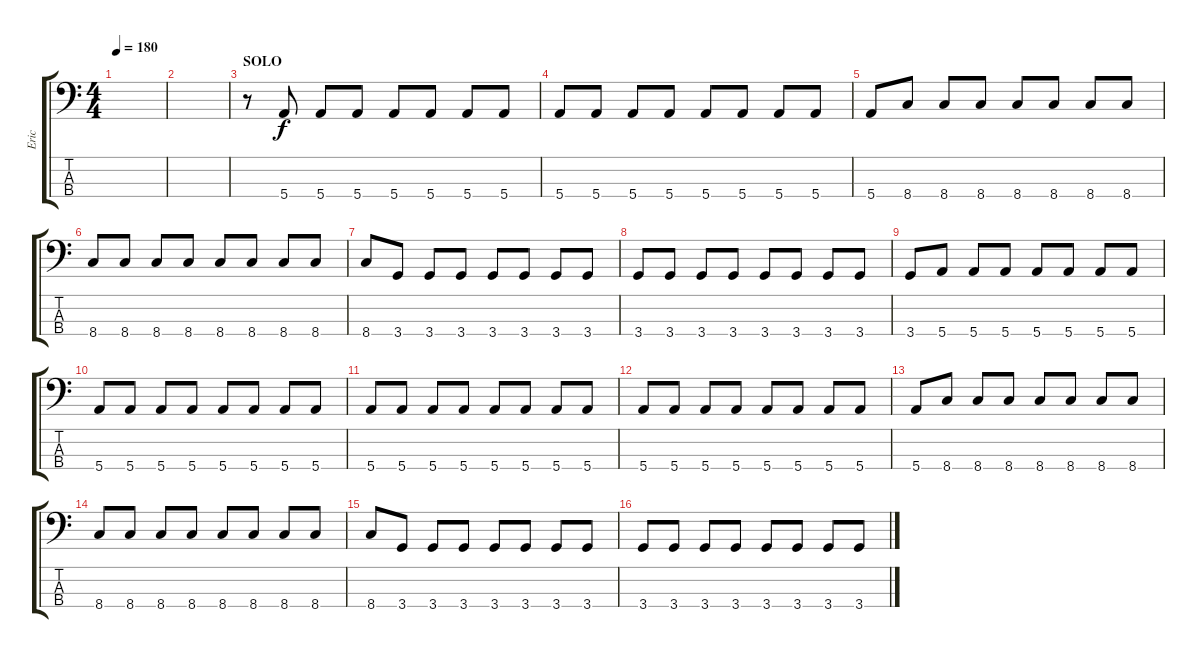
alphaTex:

\track ("Eric" "Eric") {instrument electricbasspick}
\staff {score tabs}
\tuning (G2 D2 A1 E1) {hide}
\ts (4 4)
\tempo 180
\clef f4
\ks c
|
|
\section ("" "SOLO")
r.8 5.4.8 5.4.8 5.4.8 5.4.8 5.4.8 5.4.8 5.4.8 |
5.4.8 5.4.8 5.4.8 5.4.8 5.4.8 5.4.8 5.4.8 5.4.8 |
5.4.8 8.4.8 8.4.8 8.4.8 8.4.8 8.4.8 8.4.8 8.4.8 |
8.4.8 8.4.8 8.4.8 8.4.8 8.4.8 8.4.8 8.4.8 8.4.8 |
8.4.8 3.4.8 3.4.8 3.4.8 3.4.8 3.4.8 3.4.8 3.4.8 |
3.4.8 3.4.8 3.4.8 3.4.8 3.4.8 3.4.8 3.4.8 3.4.8 |
3.4.8 5.4.8 5.4.8 5.4.8 5.4.8 5.4.8 5.4.8 5.4.8 |
5.4.8 5.4.8 5.4.8 5.4.8 5.4.8 5.4.8 5.4.8 5.4.8 |
5.4.8 5.4.8 5.4.8 5.4.8 5.4.8 5.4.8 5.4.8 5.4.8 |
5.4.8 5.4.8 5.4.8 5.4.8 5.4.8 5.4.8 5.4.8 5.4.8 |
5.4.8 8.4.8 8.4.8 8.4.8 8.4.8 8.4.8 8.4.8 8.4.8 |
8.4.8 8.4.8 8.4.8 8.4.8 8.4.8 8.4.8 8.4.8 8.4.8 |
8.4.8 3.4.8 3.4.8 3.4.8 3.4.8 3.4.8 3.4.8 3.4.8 |
3.4.8 3.4.8 3.4.8 3.4.8 3.4.8 3.4.8 3.4.8 3.4.8
